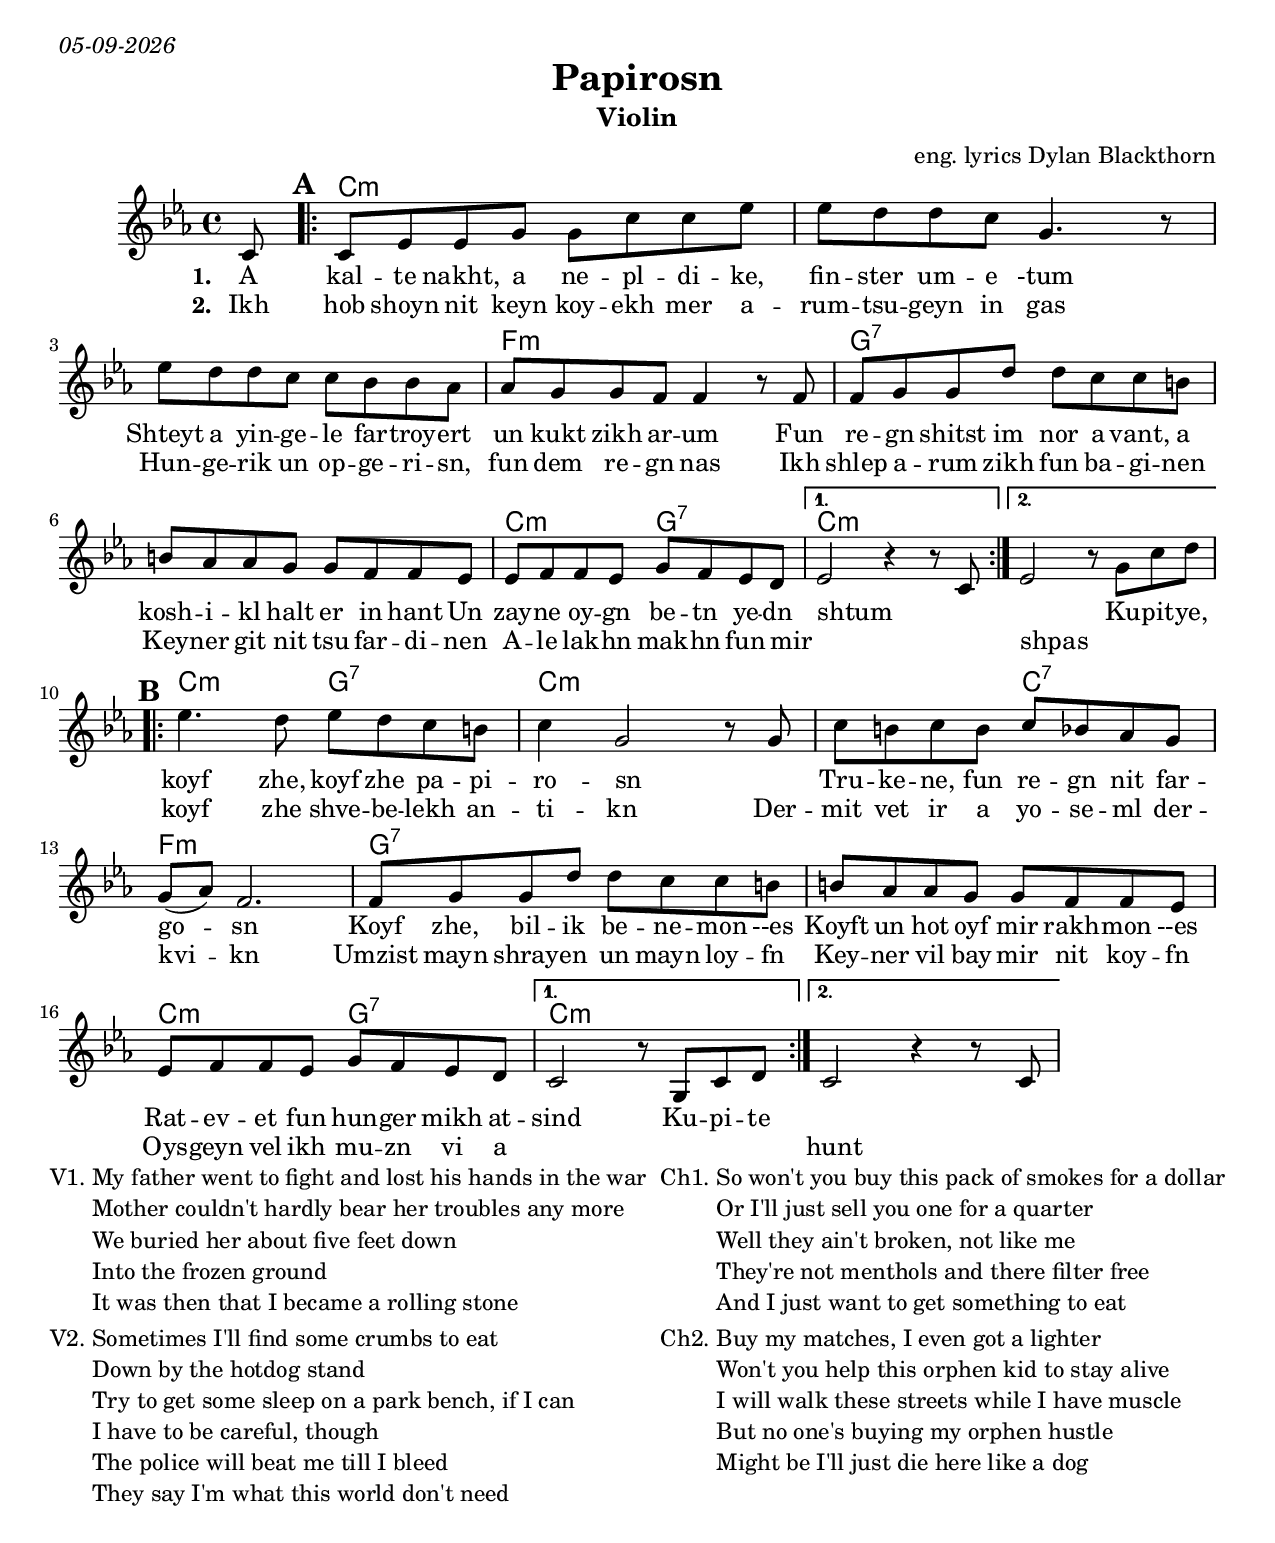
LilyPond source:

\version "2.18.0"
\include "english.ly"
\paper{
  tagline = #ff
  print-all-headers = ##t
  #(set-paper-size "letter")
}
date = #(strftime "%d-%m-%Y" (localtime (current-time)))

\markup{ \italic{ \date }  }

%\markup{ Got something to say? }

global = {
  \clef treble
  \key d \minor
  \time 4/4
  \set Score.markFormatter = #format-mark-box-alphabet
}

%#################################### Melody ########################
%melody =  \transpose c d \relative c' {  %transpose for clarinet
melody = \relative c' {
  \global
  \partial 8 d8   %lead in notes

  \repeat volta 2{
    \mark \default
    d8 f f a a d d f
    f8 e e d a4. r8
    f'8 e e d d c c bf
    bf8 a a g g4 r8 g

    g8 a a e' e d d cs|
    cs8 bf bf a a g g f
    f8 g g f a g f e
  }
  \alternative {
    { f2 r4 r8 d}
    { f2 r8 a d e}
  }
  \break
  \repeat volta 2{
    \mark \default
    f4. e8 f e d cs
    d4 a2 r8 a
    d8 cs d cs d c bf a
    a8(bf) g2.

    g8 a a e' e d d cs
    cs bf bf a a g g f
    f g g f a g f e
  }

  \alternative {
    {d2 r8 a d e }
    {d2 r4 r8 d }
  }

}
%################################# Lyrics #####################
\addlyrics{ \set stanza = #"1. "
            A kal -- te nakht, a ne -- pl -- di -- ke, fin -- ster um -- e -tum
            Shteyt a yin -- ge -- le far -- troy -- ert un kukt zikh ar -- um
            Fun re -- gn shitst im nor a vant, a kosh -- i -- kl halt er in hant
            Un zay -- ne oy -- gn be -- tn ye -- dn shtum
            _ _
            Ku -- pit -- ye, koyf zhe, koyf zhe pa -- pi -- ro -- sn
            _ Tru -- ke -- ne, fun re -- gn nit far -- go -- sn
            Koyf zhe, bil -- ik be -- ne -- mon --es
            Koyft un hot oyf mir rakh -- mon --es
            Rat -- ev -- et fun hun -- ger mikh at -- sind
            Ku -- pi -- te
}

\addlyrics{ \set stanza = #"2. "
            Ikh hob shoyn nit keyn koy -- ekh mer a -- rum -- tsu -- geyn in gas
            Hun -- ge -- rik un op -- ge -- ri -- sn, fun dem re -- gn nas
            Ikh shlep a -- rum zikh fun ba -- gi -- nen
            Key -- ner git nit tsu far -- di -- nen
            A -- le lak -- hn mak -- hn fun mir _   _ shpas
            _  _ _
            koyf zhe shve -- be -- lekh an -- ti -- kn
            Der -- mit vet ir a yo -- se -- ml der -- kvi -- kn
            Umzist mayn shray -- en un mayn loy -- fn
            Key -- ner vil bay mir nit koy -- fn
            Oys -- geyn vel ikh mu -- zn vi a  _ _ _ _ _hunt
}
%################################# Chords #######################
harmonies = \chordmode {
  s8
  d1*3:m
  g1:m
  a4*8:7
  d4*2:m a2:7
  d1*2:m
  %b
  d2:m a2:7
  d2*3:m
  d2:7
  g1:m
  a4*8:7
  d4*2:m
  a2:7
  d1*3:m

}

\score {
  \transpose d c
  <<
    \new ChordNames {
      \set chordChanges = ##f
      \harmonies
    }
    \new Staff   \melody
  >>
  \header{
    title= "Papirosn"
    subtitle=""
    composer= ""
    instrument = "Violin"
    arranger= "eng. lyrics Dylan Blackthorn"
  }
  \midi{\tempo 4 = 120}
  \layout{indent = 1.0\cm}
}

% more verses:
\markup{}
\markup {
  \fill-line {
    \hspace #0.1 % distance from left margin
    \column {
      \line { "V1."
              \column {
                "My father went to fight and lost his hands in the war"
                "Mother couldn't hardly bear her troubles any more"
                "We buried her about five feet down"
                "Into the frozen ground"
                "It was then that I became a rolling stone"
              }
      }
      \hspace #0.2 % vertical distance between verses
      \line { "V2."
              \column {
                "Sometimes I'll find some crumbs to eat"
                "Down by the hotdog stand"
                "Try to get some sleep on a park bench, if I can"
                "I have to be careful, though"
                "The police will beat me till I bleed"
                "They say I'm what this world don't need"
              }
      }
    }
    \hspace #0.1  % horiz. distance between columns
    \column {
      \line { "Ch1."
              \column {
                "So won't you buy this pack of smokes for a dollar"
                "Or I'll just sell you one for a quarter"
                "Well they ain't broken, not like me"
                "They're not menthols and there filter free"
                "And I just want to get something to eat"
              }
      }
      \hspace #0.2 % distance between verses
      \line { "Ch2."
              \column {
                "Buy my matches, I even got a lighter"
                "Won't you help this orphen kid to stay alive"
                "I will walk these streets while I have muscle"
                "But no one's buying my orphen hustle"
                "Might be I'll just die here like a dog"
              }
      }
    }
    \hspace #0.1 % distance to right margin
  }
}


%{
A kalte nakht, a nepldike, finster umetum
Shteyt a yingele fartroyert un kukt zikh arum
Fun regn shitst im nor a vant, a koshikl halt er in hant
Un zayne oygn betn yedn shtum

Ikh hob shoyn nit keyn koyekh mer arumtsugeyn in gas
Hungerik un opgerisn, fun dem regn nas
Ikh shlep arum zikh fun baginen
Keyner git nit tsu fardinen
Ale lakhn makhn fun mir shpas
{soc}
Kupitye, koyf zhe, koyf zhe papirosn
Trukene, fun regn nit fargosn
Koyf zhe, bilik benemones
Koyft un hot oyf mir rakhmones
Ratevet fun hunger mikh atsind

Kupitye, koyf zhe shvebelekh antikn
Dermit vet ir a yoseml derkvikn
Umzist mayn shrayen un mayn loyfn
Keyner vil bay mir nit koyfn
Oysgeyn vel ikh muzn vi a hint
{eoc}
Ikh hob gehat a shvesterl a kind fun der natur
Mit mir tsuzamen zikh geshlept hot zi a gantse yor
Mit ir geven iz mir fil gringer. Laykhter vern flegt der hinger
Ven ikh fleg a kuk ton nor oyf ir

Mit a mol gevorn iz zi shvakh un zeyer krank
Oyf mayne hent geshtorbn iz zi oyf a gasnbank
Un az ikh hob zi farloyrn, hob ikh alts ongevoryrn
Zol der toyt shoyn kumen oykh tsu mir
*******************************************
My father went to fight and lost his hands in the war
Mother couldn't hardly bear her troubles any more
We burried her about five feet down
Into the frozen ground
It was then that I became a rolling stone

Sometimes I'll find some crumbs to eat
Down by the hotdog stand
Try to get some sleep on a park bench, if I can
I have to be careful, though
The police will beat me till I bleed
They say I'm what this world don't need

So won't you buy this pack of smokes for a dollar
Or I'll just sell you one for a quarter
Well they ain't broken, not like me
They're not menthols and there filter free
And I just want to get something to eat

Buy my matches, I even got a lighter
Won't you help this orphen kid to stay alive
I will walk these streets while I have muscle
But no one's buying my orphen hustle
Might be I'll die here like a dog
%}